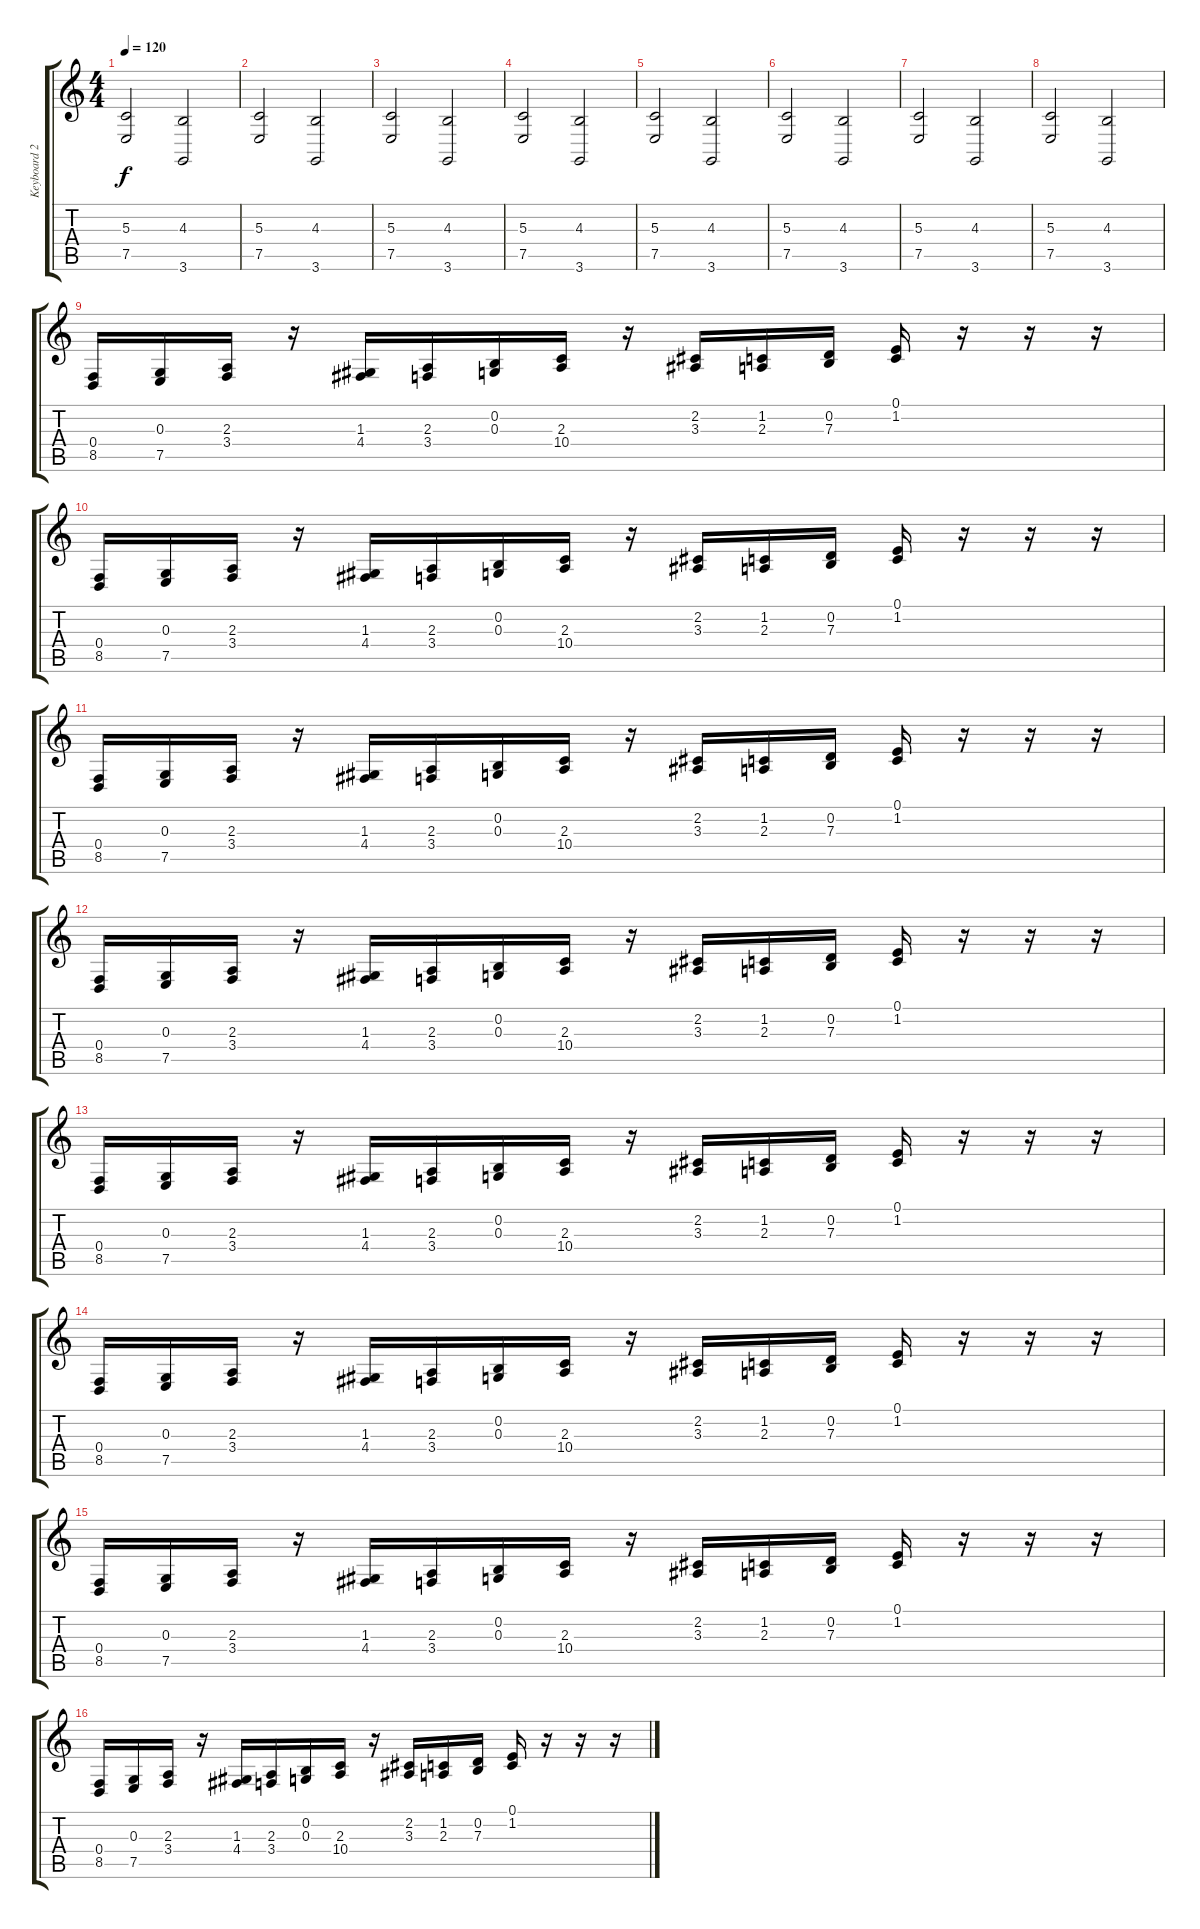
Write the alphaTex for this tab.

\track ("Keyboard 2" "Keyboard 2") {instrument lead2sawtooth}
\staff {score tabs}
\tuning (E4 B3 G3 D3 A2 E2) {hide}
\ts (4 4)
\tempo 120
\clef g2
\ks c
(5.3 7.5).2{dy f} (4.3 3.6).2 |
(5.3 7.5).2 (4.3 3.6).2 |
(5.3 7.5).2 (4.3 3.6).2 |
(5.3 7.5).2 (4.3 3.6).2 |
(5.3 7.5).2 (4.3 3.6).2 |
(5.3 7.5).2 (4.3 3.6).2 |
(5.3 7.5).2 (4.3 3.6).2 |
(5.3 7.5).2 (4.3 3.6).2 |
(0.4 8.5).16 (0.3 7.5).16 (2.3 3.4).16 r.16 (1.3 4.4).16 (2.3 3.4).16 (0.2 0.3).16 (2.3 10.4).16 r.16 (2.2 3.3).16 (1.2 2.3).16 (0.2 7.3).16 (0.1 1.2).16 r.16 r.16 r.16 |
(0.4 8.5).16 (0.3 7.5).16 (2.3 3.4).16 r.16 (1.3 4.4).16 (2.3 3.4).16 (0.2 0.3).16 (2.3 10.4).16 r.16 (2.2 3.3).16 (1.2 2.3).16 (0.2 7.3).16 (0.1 1.2).16 r.16 r.16 r.16 |
(0.4 8.5).16 (0.3 7.5).16 (2.3 3.4).16 r.16 (1.3 4.4).16 (2.3 3.4).16 (0.2 0.3).16 (2.3 10.4).16 r.16 (2.2 3.3).16 (1.2 2.3).16 (0.2 7.3).16 (0.1 1.2).16 r.16 r.16 r.16 |
(0.4 8.5).16 (0.3 7.5).16 (2.3 3.4).16 r.16 (1.3 4.4).16 (2.3 3.4).16 (0.2 0.3).16 (2.3 10.4).16 r.16 (2.2 3.3).16 (1.2 2.3).16 (0.2 7.3).16 (0.1 1.2).16 r.16 r.16 r.16 |
(0.4 8.5).16 (0.3 7.5).16 (2.3 3.4).16 r.16 (1.3 4.4).16 (2.3 3.4).16 (0.2 0.3).16 (2.3 10.4).16 r.16 (2.2 3.3).16 (1.2 2.3).16 (0.2 7.3).16 (0.1 1.2).16 r.16 r.16 r.16 |
(0.4 8.5).16 (0.3 7.5).16 (2.3 3.4).16 r.16 (1.3 4.4).16 (2.3 3.4).16 (0.2 0.3).16 (2.3 10.4).16 r.16 (2.2 3.3).16 (1.2 2.3).16 (0.2 7.3).16 (0.1 1.2).16 r.16 r.16 r.16 |
(0.4 8.5).16 (0.3 7.5).16 (2.3 3.4).16 r.16 (1.3 4.4).16 (2.3 3.4).16 (0.2 0.3).16 (2.3 10.4).16 r.16 (2.2 3.3).16 (1.2 2.3).16 (0.2 7.3).16 (0.1 1.2).16 r.16 r.16 r.16 |
(0.4 8.5).16 (0.3 7.5).16 (2.3 3.4).16 r.16 (1.3 4.4).16 (2.3 3.4).16 (0.2 0.3).16 (2.3 10.4).16 r.16 (2.2 3.3).16 (1.2 2.3).16 (0.2 7.3).16 (0.1 1.2).16 r.16 r.16 r.16
